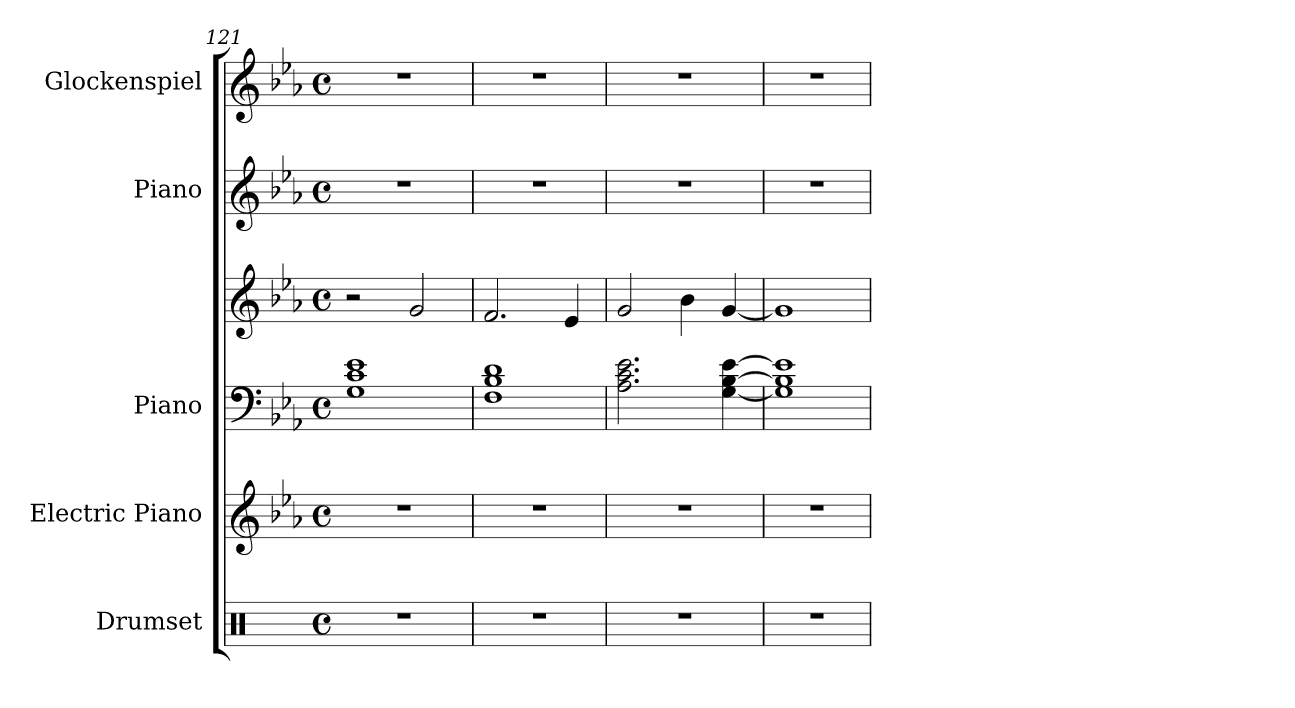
**kern	**kern	**kern	**kern	**kern	**kern
*part5	*part4	*part3	*part3	*part2	*part1
*staff6	*staff5	*staff4	*staff3	*staff2	*staff1
*I"Drumset	*I"Electric Piano	*I"Piano	*	*I"Piano	*I"Glockenspiel
*I'Drs.	*I'El. Pno.	*I'Pno.	*	*I'Pno.	*I'Glk.
*clefX	*clefG2	*clefF4	*clefG2	*clefG2	*clefG2
*	*	*	*	*	*ITrd-14c-24
*k[]	*k[b-e-a-]	*k[b-e-a-]	*k[b-e-a-]	*k[b-e-a-]	*k[b-e-a-]
*M4/4	*M4/4	*M4/4	*M4/4	*M4/4	*M4/4
*met(c)	*met(c)	*met(c)	*met(c)	*met(c)	*met(c)
=121	=121	=121	=121	=121	=121
1r	1r	1G 1c 1e-	2r	1r	1r
.	.	.	2g/	.	.
=122	=122	=122	=122	=122	=122
1r	1r	1F 1B- 1d	2.f/	1r	1r
.	.	.	4e-/	.	.
=123	=123	=123	=123	=123	=123
1r	1r	2.A-\ 2.c\ 2.e-\	2g/	1r	1r
.	.	.	4b-\	.	.
.	.	[4G\ [4B-\ [4e-\	[4g/	.	.
=124	=124	=124	=124	=124	=124
1r	1r	1G] 1B-] 1e-]	1g]	1r	1r
=	=	=	=	=	=
*-	*-	*-	*-	*-	*-
